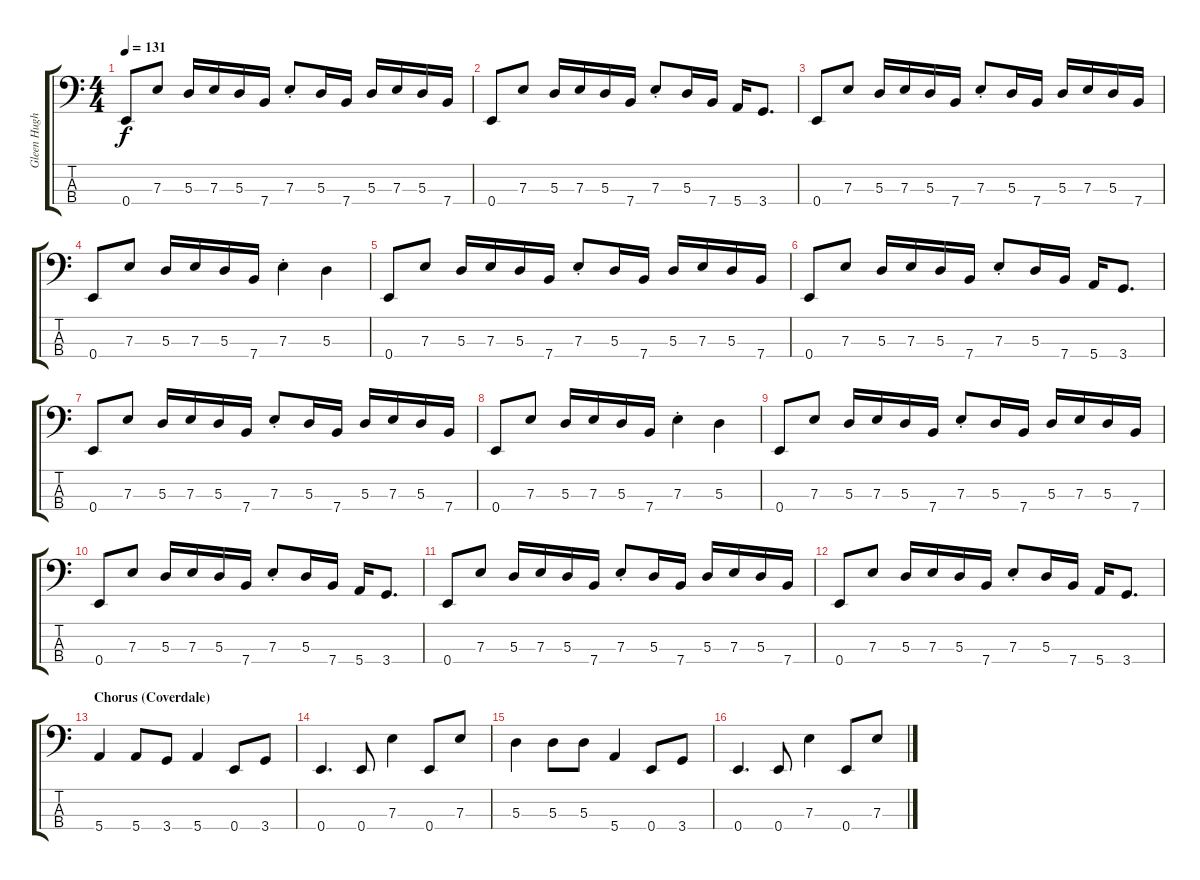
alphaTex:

\track ("Gleen Hughes" "Gleen Hugh") {instrument electricbassfinger}
\staff {score tabs}
\tuning (G2 D2 A1 E1) {hide}
\ts (4 4)
\tempo 131
\clef f4
\ks c
0.4.8{dy f} 7.3.8 5.3.16 7.3.16 5.3.16 7.4.16 7.3{st}.8 5.3.16 7.4.16 5.3.16 7.3.16 5.3.16 7.4.16 |
0.4.8 7.3.8 5.3.16 7.3.16 5.3.16 7.4.16 7.3{st}.8 5.3.16 7.4.16 5.4.16 3.4.8{d} |
0.4.8 7.3.8 5.3.16 7.3.16 5.3.16 7.4.16 7.3{st}.8 5.3.16 7.4.16 5.3.16 7.3.16 5.3.16 7.4.16 |
0.4.8 7.3.8 5.3.16 7.3.16 5.3.16 7.4.16 7.3{st}.4 5.3.4 |
0.4.8 7.3.8 5.3.16 7.3.16 5.3.16 7.4.16 7.3{st}.8 5.3.16 7.4.16 5.3.16 7.3.16 5.3.16 7.4.16 |
0.4.8 7.3.8 5.3.16 7.3.16 5.3.16 7.4.16 7.3{st}.8 5.3.16 7.4.16 5.4.16 3.4.8{d} |
0.4.8 7.3.8 5.3.16 7.3.16 5.3.16 7.4.16 7.3{st}.8 5.3.16 7.4.16 5.3.16 7.3.16 5.3.16 7.4.16 |
0.4.8 7.3.8 5.3.16 7.3.16 5.3.16 7.4.16 7.3{st}.4 5.3.4 |
0.4.8 7.3.8 5.3.16 7.3.16 5.3.16 7.4.16 7.3{st}.8 5.3.16 7.4.16 5.3.16 7.3.16 5.3.16 7.4.16 |
0.4.8 7.3.8 5.3.16 7.3.16 5.3.16 7.4.16 7.3{st}.8 5.3.16 7.4.16 5.4.16 3.4.8{d} |
0.4.8 7.3.8 5.3.16 7.3.16 5.3.16 7.4.16 7.3{st}.8 5.3.16 7.4.16 5.3.16 7.3.16 5.3.16 7.4.16 |
0.4.8 7.3.8 5.3.16 7.3.16 5.3.16 7.4.16 7.3{st}.8 5.3.16 7.4.16 5.4.16 3.4.8{d} |
\section ("" "Chorus (Coverdale)")
5.4.4 5.4.8 3.4.8 5.4.4 0.4.8 3.4.8 |
0.4.4{d} 0.4.8 7.3.4 0.4.8 7.3.8 |
5.3.4 5.3.8 5.3.8 5.4.4 0.4.8 3.4.8 |
0.4.4{d} 0.4.8 7.3.4 0.4.8 7.3.8
